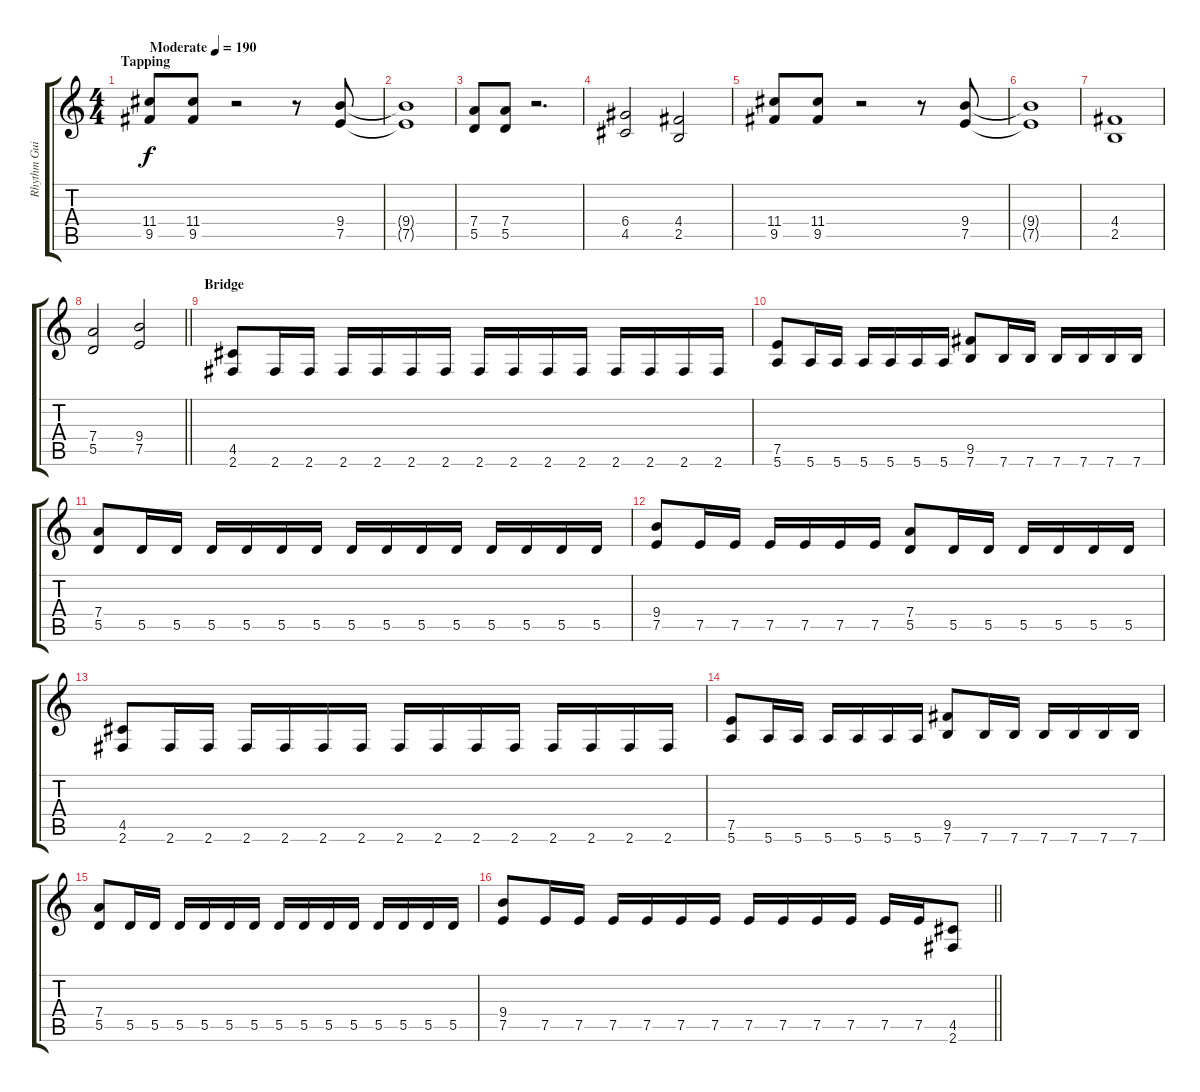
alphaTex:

\track ("Rhythm Guitar" "Rhythm Gui") {instrument distortionguitar}
\staff {score tabs}
\tuning (E4 B3 G3 D3 A2 E2) {hide}
\ts (4 4)
\section ("" "Tapping")
\tempo (190 "Moderate")
\clef g2
\ks c
(11.4 9.5).8{dy f instrument distortionguitar} (11.4 9.5).8 r.2 r.8 (9.4 7.5).8 |
(9.4{t} 7.5{t}).1 |
(7.4 5.5).8 (7.4 5.5).8 r.2{d} |
(6.4 4.5).2 (4.4 2.5).2 |
(11.4 9.5).8 (11.4 9.5).8 r.2 r.8 (9.4 7.5).8 |
(9.4{t} 7.5{t}).1 |
(4.4 2.5).1 |
\barLineRight lightlight
(7.4 5.5).2 (9.4 7.5).2 |
\section ("" "Bridge")
(4.5 2.6).8 2.6.16 2.6.16 2.6.16 2.6.16 2.6.16 2.6.16 2.6.16 2.6.16 2.6.16 2.6.16 2.6.16 2.6.16 2.6.16 2.6.16 |
(7.5 5.6).8 5.6.16 5.6.16 5.6.16 5.6.16 5.6.16 5.6.16 (9.5 7.6).8 7.6.16 7.6.16 7.6.16 7.6.16 7.6.16 7.6.16 |
(7.4 5.5).8 5.5.16 5.5.16 5.5.16 5.5.16 5.5.16 5.5.16 5.5.16 5.5.16 5.5.16 5.5.16 5.5.16 5.5.16 5.5.16 5.5.16 |
(9.4 7.5).8 7.5.16 7.5.16 7.5.16 7.5.16 7.5.16 7.5.16 (7.4 5.5).8 5.5.16 5.5.16 5.5.16 5.5.16 5.5.16 5.5.16 |
(4.5 2.6).8 2.6.16 2.6.16 2.6.16 2.6.16 2.6.16 2.6.16 2.6.16 2.6.16 2.6.16 2.6.16 2.6.16 2.6.16 2.6.16 2.6.16 |
(7.5 5.6).8 5.6.16 5.6.16 5.6.16 5.6.16 5.6.16 5.6.16 (9.5 7.6).8 7.6.16 7.6.16 7.6.16 7.6.16 7.6.16 7.6.16 |
(7.4 5.5).8 5.5.16 5.5.16 5.5.16 5.5.16 5.5.16 5.5.16 5.5.16 5.5.16 5.5.16 5.5.16 5.5.16 5.5.16 5.5.16 5.5.16 |
\barLineRight lightlight
(9.4 7.5).8 7.5.16 7.5.16 7.5.16 7.5.16 7.5.16 7.5.16 7.5.16 7.5.16 7.5.16 7.5.16 7.5.16 7.5.16 (4.5 2.6).8
